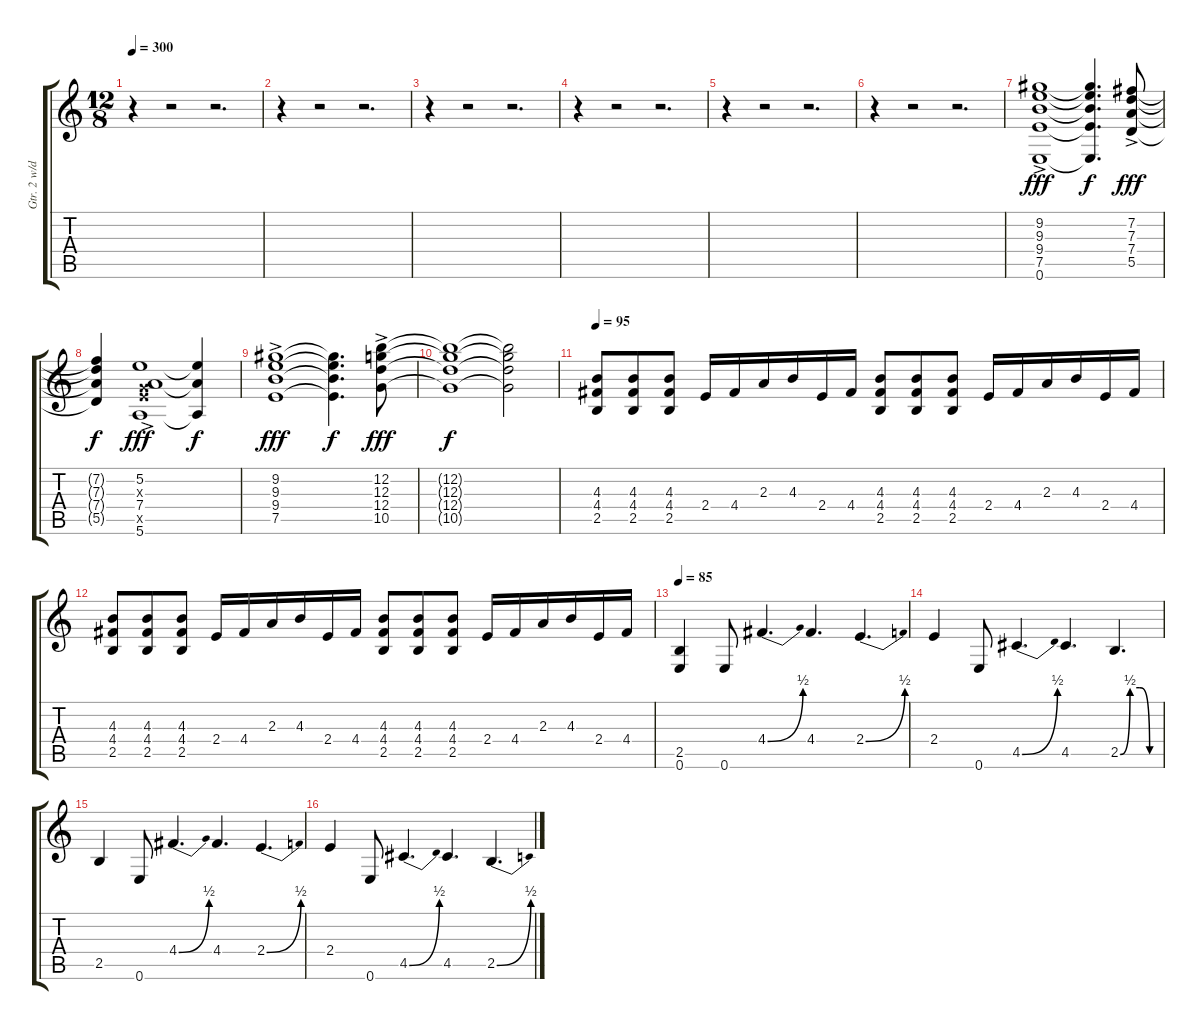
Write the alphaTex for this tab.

\track ("Gtr. 2 w/dist and octavia" "Gtr. 2 w/d") {instrument distortionguitar}
\staff {score tabs}
\tuning (E4 B3 G3 D3 A2 E2) {hide}
\ts (12 8)
\tempo 300
\clef g2
\ks c
r.4{dy f} r.2 r.2{d} |
r.4 r.2 r.2{d} |
r.4 r.2 r.2{d} |
r.4 r.2 r.2{d} |
r.4 r.2 r.2{d} |
r.4 r.2 r.2{d} |
(9.2{ac} 9.3{ac} 9.4{ac} 7.5{ac} 0.6{ac}).1{dy fff} (9.2{t} 9.3{t} 9.4{t} 7.5{t} 0.6{t}).4{d dy f} (7.2{ac} 7.3 7.4{ac} 5.5{ac}).8{dy fff} |
(7.2{t} 7.3{t} 7.4{t} 5.5{t}).4{dy f} (5.2{ac} 0.3{x} 7.4{ac} 7.5{x} 5.6{ac}).1{dy fff} (5.2{t} 7.4{t} 5.6{t}).4{dy f} |
(9.2{ac} 9.3{ac} 9.4{ac} 7.5{ac}).1{dy fff} (9.2{t} 9.3{t} 9.4{t} 7.5{t}).4{d dy f} (12.2{ac} 12.3 12.4{ac} 10.5{ac}).8{dy fff} |
(12.2{t} 12.3{t} 12.4{t} 10.5{t}).1{dy f} (12.2{t} 12.3{t} 12.4{t} 10.5{t}).2 |
\tempo 95
(4.3 4.4 2.5).8 (4.3 4.4 2.5).8 (4.3 4.4 2.5).8 2.4.16 4.4.16 2.3.16 4.3.16 2.4.16 4.4.16 (4.3 4.4 2.5).8 (4.3 4.4 2.5).8 (4.3 4.4 2.5).8 2.4.16 4.4.16 2.3.16 4.3.16 2.4.16 4.4.16 |
(4.3 4.4 2.5).8 (4.3 4.4 2.5).8 (4.3 4.4 2.5).8 2.4.16 4.4.16 2.3.16 4.3.16 2.4.16 4.4.16 (4.3 4.4 2.5).8 (4.3 4.4 2.5).8 (4.3 4.4 2.5).8 2.4.16 4.4.16 2.3.16 4.3.16 2.4.16 4.4.16 |
\tempo 85
(2.5 0.6).4 0.6.8 4.4{be (bend 0 0 60 2)}.4{d} 4.4.4{d} 2.4{be (bend 0 0 60 2)}.4{d} |
2.4.4 0.6.8 4.5{be (bend 0 0 60 2)}.4{d} 4.5.4{d} 2.5{be (custom 0 0 15 2 30 2 45 0 60 0)}.4{d} |
2.5.4 0.6.8 4.4{be (bend 0 0 60 2)}.4{d} 4.4.4{d} 2.4{be (bend 0 0 60 2)}.4{d} |
2.4.4 0.6.8 4.5{be (bend 0 0 60 2)}.4{d} 4.5.4{d} 2.5{be (bend 0 0 60 2)}.4{d}
